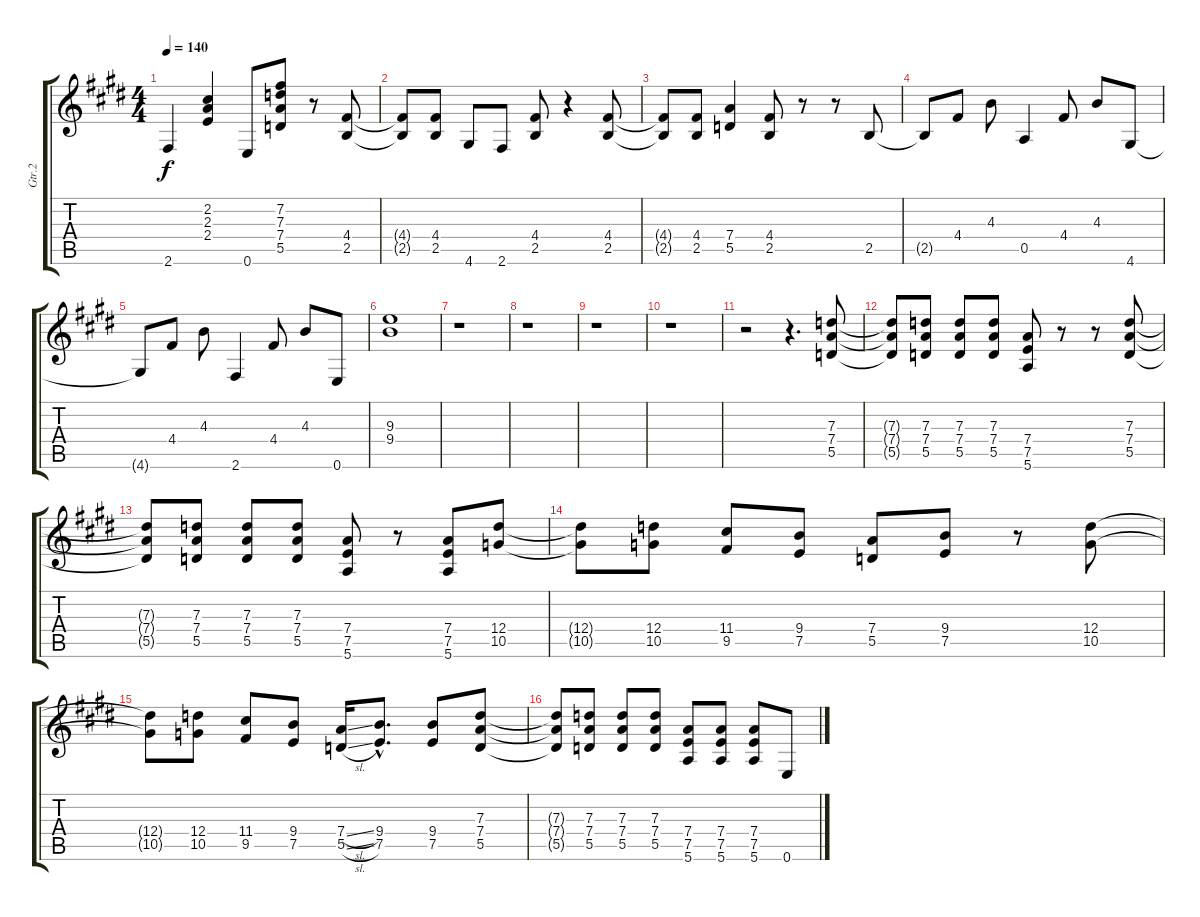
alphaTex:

\track ("Gtr.2" "Gtr.2") {instrument overdrivenguitar}
\staff {score tabs}
\tuning (E4 B3 G3 D3 A2 E2) {hide}
\ts (4 4)
\tempo 140
\clef g2
\ks e
2.6.4{dy f} (2.2 2.3 2.4).4 0.6.8 (7.2 7.3 7.4 5.5).8 r.8 (4.4 2.5).8 |
(4.4{t} 2.5{t}).8 (4.4 2.5).8 4.6.8 2.6.8 (4.4 2.5).8 r.4 (4.4 2.5).8 |
(4.4{t} 2.5{t}).8 (4.4 2.5).8 (7.4 5.5).4 (4.4 2.5).8 r.8 r.8 2.5.8 |
2.5{t}.8 4.4.8 4.3.8 0.5.4 4.4.8 4.3.8 4.6.8 |
4.6{t}.8 4.4.8 4.3.8 2.6.4 4.4.8 4.3.8 0.6.8 |
(9.3 9.4).1 |
r.1 |
r.1 |
r.1 |
r.1 |
r.2 r.4{d} (7.3 7.4 5.5).8 |
(7.3{t} 7.4{t} 5.5{t}).8 (7.3 7.4 5.5).8 (7.3 7.4 5.5).8 (7.3 7.4 5.5).8 (7.4 7.5 5.6).8 r.8 r.8 (7.3 7.4 5.5).8 |
(7.3{t} 7.4{t} 5.5{t}).8 (7.3 7.4 5.5).8 (7.3 7.4 5.5).8 (7.3 7.4 5.5).8 (7.4 7.5 5.6).8 r.8 (7.4 7.5 5.6).8 (12.4 10.5).8 |
(12.4{t} 10.5{t}).8 (12.4 10.5).8 (11.4 9.5).8 (9.4 7.5).8 (7.4 5.5).8 (9.4 7.5).8 r.8 (12.4 10.5).8 |
(12.4{t} 10.5{t}).8 (12.4 10.5).8 (11.4 9.5).8 (9.4 7.5).8 (7.4{sl} 5.5{sl}).16 (9.4{hac} 7.5{hac}).8{d} (9.4 7.5).8 (7.3 7.4 5.5).8 |
(7.3{t} 7.4{t} 5.5{t}).8 (7.3 7.4 5.5).8 (7.3 7.4 5.5).8 (7.3 7.4 5.5).8 (7.4 7.5 5.6).8 (7.4 7.5 5.6).8 (7.4 7.5 5.6).8 0.6.8
